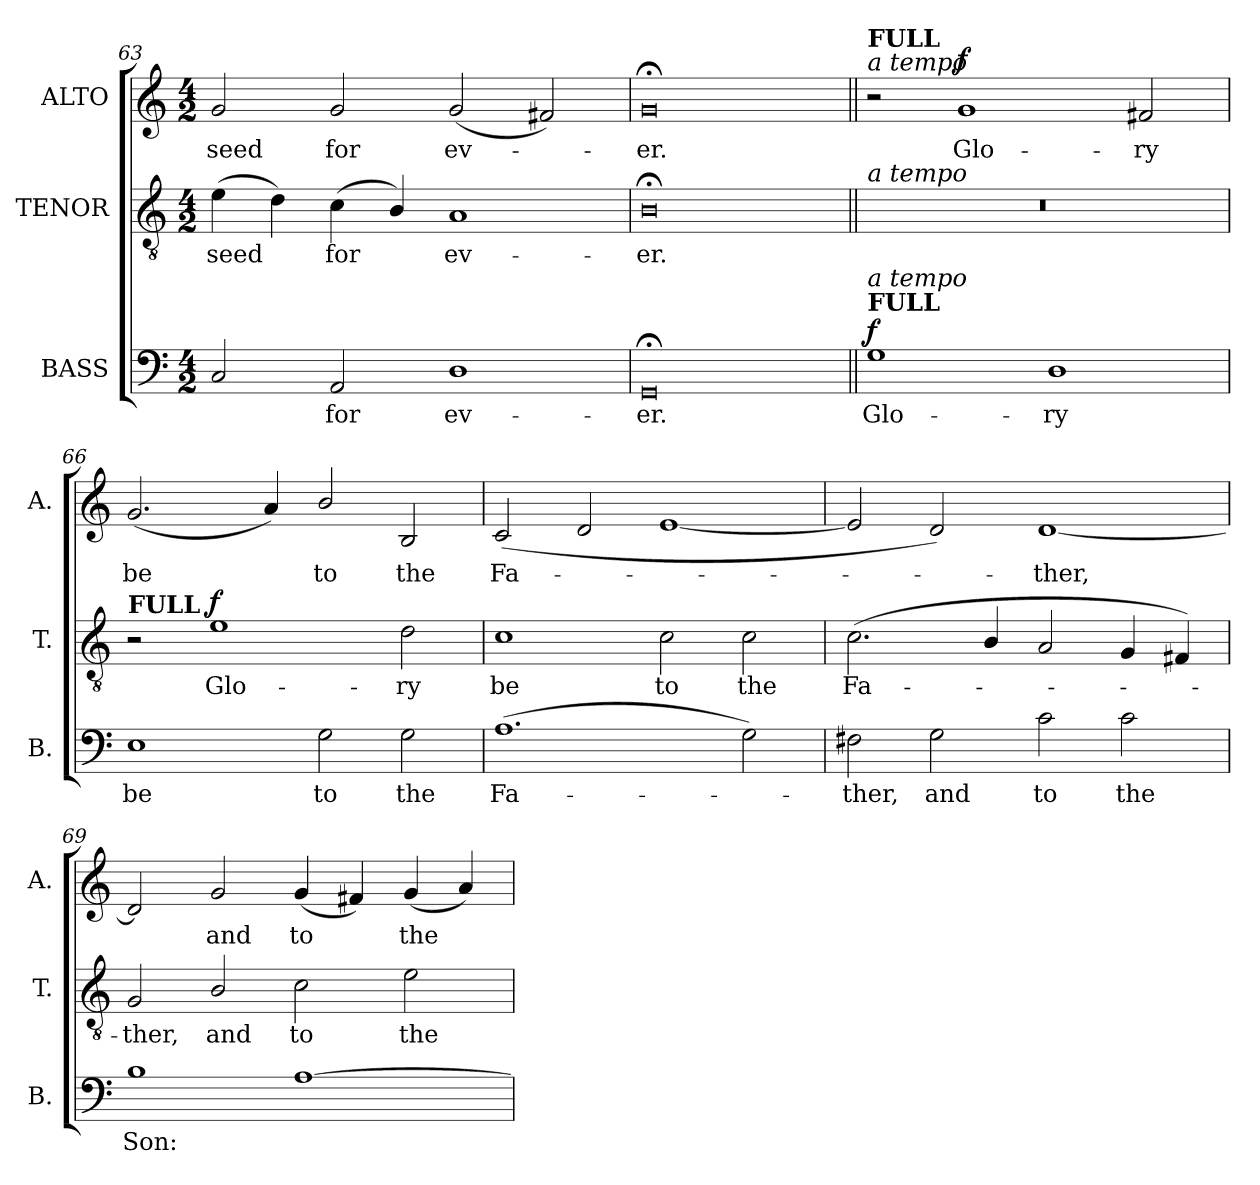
**kern	**text	**dynam	**kern	**text	**dynam	**kern	**text	**dynam
*part3	*part3	*part3	*part2	*part2	*part2	*part1	*part1	*part1
*staff3	*staff3	*staff3	*staff2	*staff2	*staff2	*staff1	*staff1	*staff1
*I"BASS	*	*	*I"TENOR	*	*	*I"ALTO	*	*
*I'B.	*	*	*I'T.	*	*	*I'A.	*	*
*clefF4	*	*	*clefGv2	*	*	*clefG2	*	*
*	*	*	*ITrd7c12	*	*	*	*	*
*k[]	*	*	*k[]	*	*	*k[]	*	*
*C:	*	*	*C:	*	*	*C:	*	*
*M4/2	*	*	*M4/2	*	*	*M4/2	*	*
=63	=63	=63	=63	=63	=63	=63	=63	=63
!	!	!	!	!LO:LY:b:color=#000000	!	!	!	!
!	!	!	!	!	!	!	!LO:LY:b:color=#000000	!
2Ci/	.	.	(4Ei\	seed	.	2gi/	seed	.
.	.	.	4Di\)	.	.	.	.	.
!	!LO:LY:b:color=#000000	!	!	!	!	!	!	!
!	!	!	!	!LO:LY:b:color=#000000	!	!	!	!
!	!	!	!	!	!	!	!LO:LY:b:color=#000000	!
2AAi/	for	.	(4Ci\	for	.	2gi/	for	.
.	.	.	4BBi/)	.	.	.	.	.
!	!LO:LY:b:color=#000000	!	!	!	!	!	!	!
!	!	!	!	!LO:LY:b:color=#000000	!	!	!	!
!	!	!	!	!	!	!	!LO:LY:b:color=#000000	!
1Di	ev-	.	1AAi	ev-	.	(2gi/	ev-	.
.	.	.	.	.	.	2f#i/)	.	.
=64	=64	=64	=64	=64	=64	=64	=64	=64
!	!LO:LY:b:color=#000000	!	!	!	!	!	!	!
!	!	!	!	!LO:LY:b:color=#000000	!	!	!	!
!	!	!	!	!	!	!	!LO:LY:b:color=#000000	!
0GG;i	-er.	.	0BB;i	-er.	.	0g;i	-er.	.
!!LO:PB:g=z
=65||	=65||	=65||	=65||	=65||	=65||	=65||	=65||	=65||
!	!	!	!	!	!	!LO:TX:a:i:t=a tempo	!	!
!	!	!	!	!	!	!LO:TX:a:B:t=FULL	!	!
!	!	!	!LO:TX:a:i:t=a tempo	!	!	!	!	!
!LO:TX:a:B:t=FULL	!	!	!	!	!	!	!	!
!LO:TX:a:i:t=a tempo	!	!	!	!	!	!	!	!
!	!LO:LY:b:color=#000000	!	!LO:N:vis=1	!	!	!	!	!
1Gi	Glo-	f	0r	.	.	2r	.	.
!	!	!	!	!	!	!	!LO:LY:b:color=#000000	!
.	.	.	.	.	.	1gi	Glo-	f
!	!LO:LY:b:color=#000000	!	!	!	!	!	!	!
1Di	-ry	.	.	.	.	.	.	.
!	!	!	!	!	!	!	!LO:LY:b:color=#000000	!
.	.	.	.	.	.	2f#i/	-ry	.
=66	=66	=66	=66	=66	=66	=66	=66	=66
!	!LO:LY:b:color=#000000	!	!	!	!	!	!	!
!	!	!	!LO:TX:a:B:t=FULL	!	!	!	!	!
!	!	!	!	!	!	!	!LO:LY:b:color=#000000	!
1Ei	be	.	2r	.	.	(2.gi/	be	.
!	!	!	!	!LO:LY:b:color=#000000	!	!	!	!
.	.	.	1Ei	Glo-	f	.	.	.
.	.	.	.	.	.	4ai/)	.	.
!	!LO:LY:b:color=#000000	!	!	!	!	!	!	!
!	!	!	!	!	!	!	!LO:LY:b:color=#000000	!
2Gi\	to	.	.	.	.	2bi/	to	.
!	!LO:LY:b:color=#000000	!	!	!	!	!	!	!
!	!	!	!	!LO:LY:b:color=#000000	!	!	!	!
!	!	!	!	!	!	!	!LO:LY:b:color=#000000	!
2Gi\	the	.	2Di\	-ry	.	2Bi/	the	.
=67	=67	=67	=67	=67	=67	=67	=67	=67
!	!LO:LY:b:color=#000000	!	!	!	!	!	!	!
!	!	!	!	!LO:LY:b:color=#000000	!	!	!	!
!	!	!	!	!	!	!	!LO:LY:b:color=#000000	!
(1.Ai	Fa-	.	1Ci	be	.	(2ci/	Fa-	.
.	.	.	.	.	.	2di/	.	.
!	!	!	!	!LO:LY:b:color=#000000	!	!	!	!
.	.	.	2Ci\	to	.	[1ei	.	.
!	!	!	!	!LO:LY:b:color=#000000	!	!	!	!
2Gi\)	.	.	2Ci\	the	.	.	.	.
=68	=68	=68	=68	=68	=68	=68	=68	=68
!	!LO:LY:b:color=#000000	!	!	!	!	!	!	!
!	!	!	!	!LO:LY:b:color=#000000	!	!	!	!
2F#i\	-ther,	.	(2.Ci\	Fa-	.	2ei/]	.	.
!	!LO:LY:b:color=#000000	!	!	!	!	!	!	!
2Gi\	and	.	.	.	.	2di/)	.	.
.	.	.	4BBi/	.	.	.	.	.
!	!LO:LY:b:color=#000000	!	!	!	!	!	!	!
!	!	!	!	!	!	!	!LO:LY:b:color=#000000	!
2ci\	to	.	2AAi/	.	.	[1di	-ther,	.
!	!LO:LY:b:color=#000000	!	!	!	!	!	!	!
2ci\	the	.	4GGi/	.	.	.	.	.
.	.	.	4FF#i/)	.	.	.	.	.
!!LO:LB:g=z
=69	=69	=69	=69	=69	=69	=69	=69	=69
!	!LO:LY:b:color=#000000	!	!	!	!	!	!	!
!	!	!	!	!LO:LY:b:color=#000000	!	!	!	!
1Bi	Son:	.	2GGi/	-ther,	.	2di/]	.	.
!	!	!	!	!LO:LY:b:color=#000000	!	!	!	!
!	!	!	!	!	!	!	!LO:LY:b:color=#000000	!
.	.	.	2BBi/	and	.	2gi/	and	.
!	!	!	!	!LO:LY:b:color=#000000	!	!	!	!
!	!	!	!	!	!	!	!LO:LY:b:color=#000000	!
[1Ai	.	.	2Ci\	to	.	(4gi/	to	.
.	.	.	.	.	.	4f#i/)	.	.
!	!	!	!	!LO:LY:b:color=#000000	!	!	!	!
!	!	!	!	!	!	!	!LO:LY:b:color=#000000	!
.	.	.	2Ei\	the	.	(4gi/	the	.
.	.	.	.	.	.	4ai/)	.	.
=	=	=	=	=	=	=	=	=
*-	*-	*-	*-	*-	*-	*-	*-	*-
